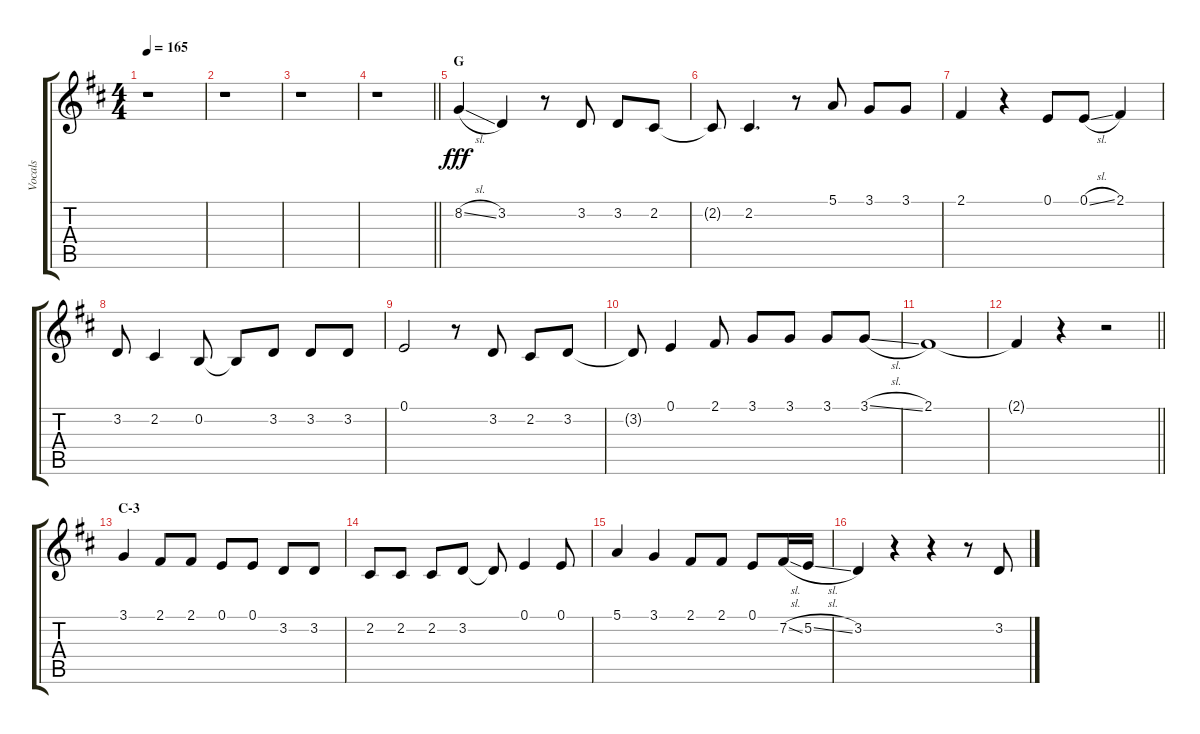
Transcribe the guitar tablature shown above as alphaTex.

\track ("Vocals" "Vocals") {instrument voiceoohs}
\staff {score tabs}
\tuning (E4 B3 G3 D3 A2 E2) {hide}
\ts (4 4)
\tempo 165
\clef g2
\ks d
r.1{dy f} |
r.1 |
r.1 |
\barLineRight lightlight
r.1 |
\section ("" "G")
8.2{sl}.4{dy fff} 3.2.4 r.8 3.2.8 3.2.8 2.2.8 |
2.2{t}.8 2.2.4{d} r.8 5.1.8 3.1.8 3.1.8 |
2.1.4 r.4 0.1.8 0.1{sl}.8 2.1.4 |
3.2.8 2.2.4 0.2.8 0.2{t}.8 3.2.8 3.2.8 3.2.8 |
0.1.2 r.8 3.2.8 2.2.8 3.2.8 |
3.2{t}.8 0.1.4 2.1.8 3.1.8 3.1.8 3.1.8 3.1{sl}.8 |
2.1.1 |
\barLineRight lightlight
2.1{t}.4 r.4 r.2 |
\section ("" "C-3")
3.1.4 2.1.8 2.1.8 0.1.8 0.1.8 3.2.8 3.2.8 |
2.2.8 2.2.8 2.2.8 3.2.8 3.2{t}.8 0.1.4 0.1.8 |
5.1.4 3.1.4 2.1.8 2.1.8 0.1.8 7.2{sl}.16 5.2{sl}.16 |
3.2.4 r.4 r.4 r.8 3.2.8
